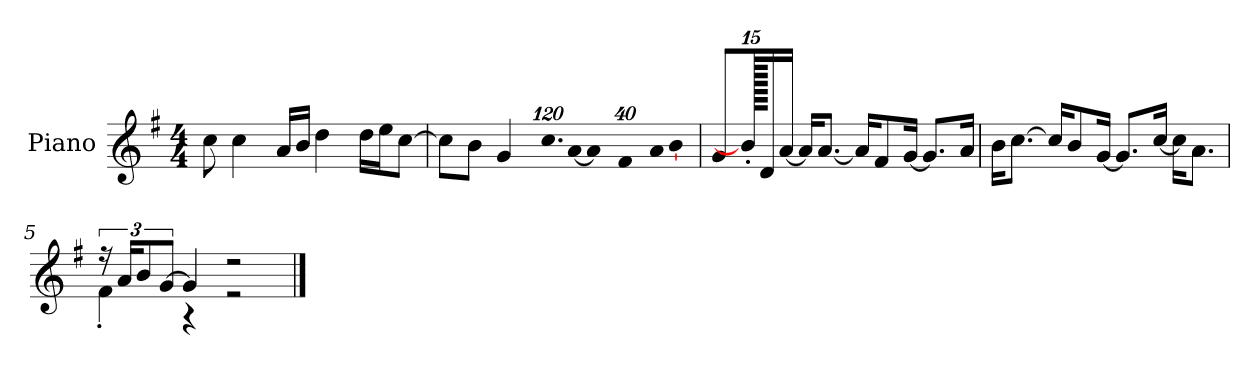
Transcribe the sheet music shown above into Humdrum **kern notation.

**kern
*part1
*staff1
*I"Piano
*I'P-no
*clefG2
*k[f#]
*M4/4
*MM90
=1
8cc\
4cc\
16a/LL
16b/JJ
4dd\
16dd\LL
16ee\J
[8cc\J
=2
8cc\L]
8b\J
4g/
*Xbrackettup
!LO:N:vis=16.
960%103cc/LL
!LO:N:vis=32
[640%23a/JK
!LO:N:vis=8
960%137a/]
!LO:N:vis=16
1920%137f#/L
!LO:N:vis=32
640%23a/K
[384%41b/J
=3
8g/L
1920b'/]
16d/L
[16a/JJ
16a/KL]
[8.a/J
16a/KL]
8f#/
[16g/Jk
8.g/L]
16a/Jk
=4
16b\KL
[8.cc\J
16cc/KL]
8b/
[16g/Jk
8.g/L]
[16cc/Jk
16cc\KL]
8.a\J
!!LO:LB:g=z
=5
*brackettup
*^
24r	4f#'\
24a/KL	.
12b/	.
[12g/J	.
4g/]	4r
2r	2r
*v	*v
==
*-
